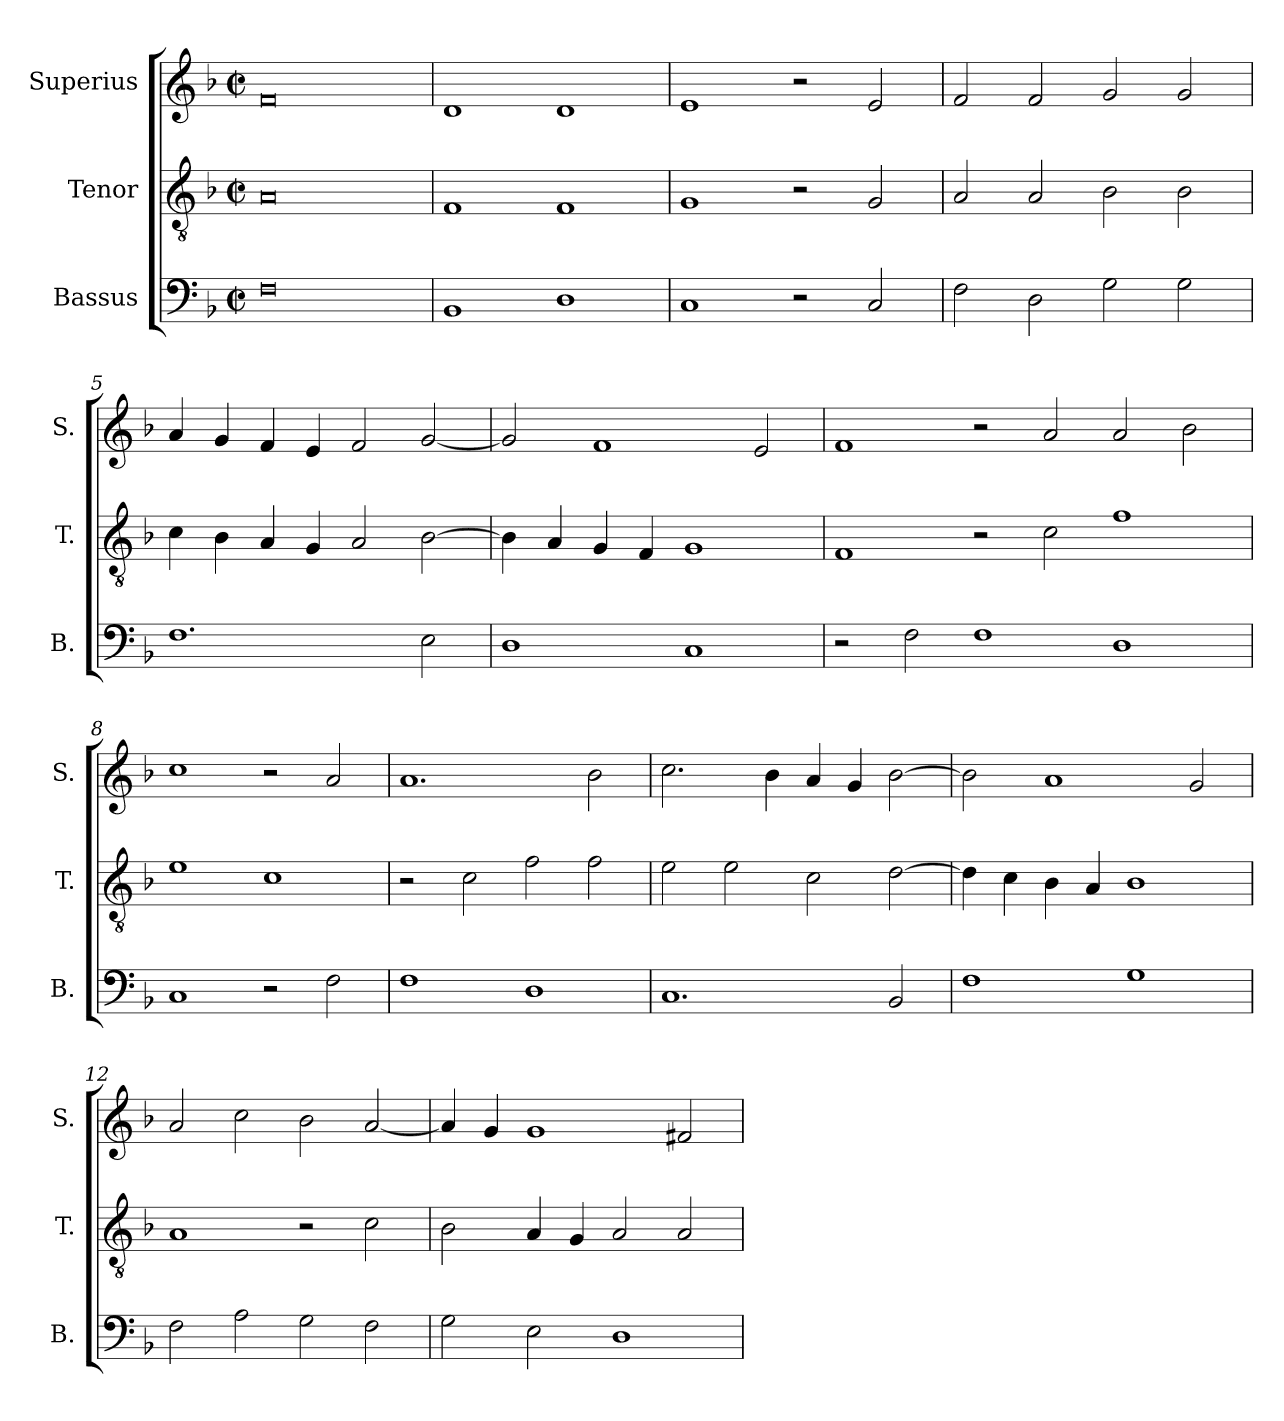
**kern	**kern	**kern
*part3	*part2	*part1
*staff3	*staff2	*staff1
*I"Bassus	*I"Tenor	*I"Superius
*I'B.	*I'T.	*I'S.
!!LO:PB:g=z
*clefF4	*clefGv2	*clefG2
*	*ITrd7c12	*
*k[b-]	*k[b-]	*k[b-]
*F:	*F:	*F:
*M2/2	*M2/2	*M2/2
*met(c|)	*met(c|)	*met(c|)
=1	=1	=1
0Fi	0AAi	0fi
=2	=2	=2
1BB-i	1FFi	1di
1Di	1FFi	1di
=3	=3	=3
1Ci	1GGi	1ei
2r	2r	2r
2Ci/	2GGi/	2ei/
=4	=4	=4
2Fi\	2AAi/	2fi/
2Di\	2AAi/	2fi/
2Gi\	2BB-i\	2gi/
2Gi\	2BB-i\	2gi/
=5	=5	=5
1.Fi	4Ci\	4ai/
.	4BB-i\	4gi/
.	4AAi/	4fi/
.	4GGi/	4ei/
.	2AAi/	2fi/
2Ei\	[>2BB-i\	[<2gi/
!!LO:LB:g=z
=6	=6	=6
1Di	4BB-i\]	2gi/]
.	4AAi/	.
.	4GGi/	1fi
.	4FFi/	.
1Ci	1GGi	.
.	.	2ei/
=7	=7	=7
2r	1FFi	1fi
2Fi\	.	.
1Fi	2r	2r
.	2Ci\	2ai/
1Di	1Fi	2ai/
.	.	2b-i\
=8	=8	=8
1Ci	1Ei	1cci
2r	1Ci	2r
2Fi\	.	2ai/
=9	=9	=9
1Fi	2r	1.ai
.	2Ci\	.
1Di	2Fi\	.
.	2Fi\	2b-i\
!!LO:LB:g=z
=10	=10	=10
1.Ci	2Ei\	2.cci\
.	2Ei\	.
.	.	4b-i\
.	2Ci\	4ai/
.	.	4gi/
2BB-i/	[>2Di\	[>2b-i\
=11	=11	=11
1Fi	4Di\]	2b-i\]
.	4Ci\	.
.	4BB-i\	1ai
.	4AAi/	.
1Gi	1BB-i	.
.	.	2gi/
=12	=12	=12
2Fi\	1AAi	2ai/
2Ai\	.	2cci\
2Gi\	2r	2b-i\
2Fi\	2Ci\	[<2ai/
=13	=13	=13
2Gi\	2BB-i\	4ai/]
.	.	4gi/
2Ei\	4AAi/	1gi
.	4GGi/	.
1Di	2AAi/	.
.	2AAi/	2f#Xi/
=	=	=
*-	*-	*-
